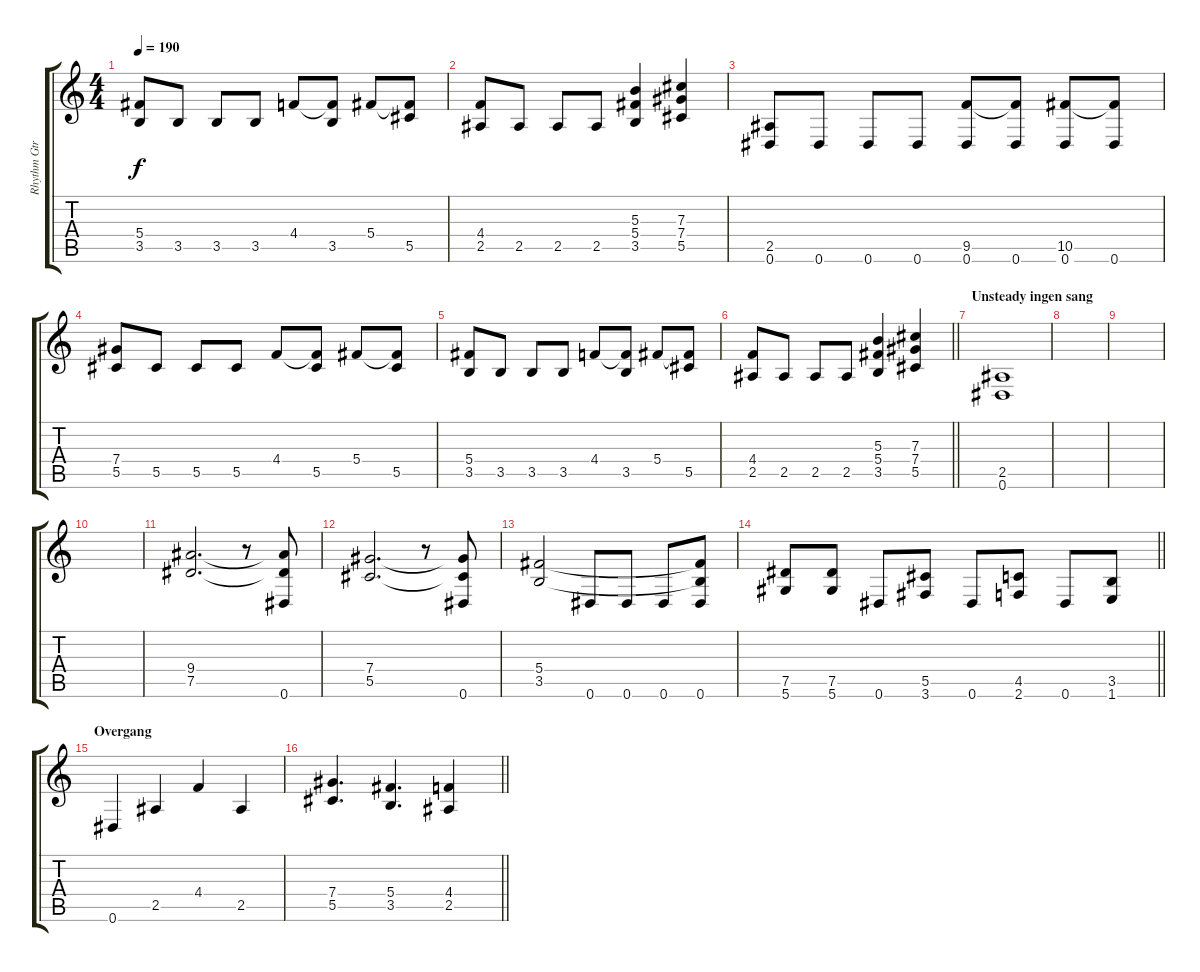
\track ("Rhythm Gtr. 2" "Rhythm Gtr") {instrument distortionguitar}
\staff {score tabs}
\tuning (Eb4 Bb3 Gb3 Db3 Ab2 Eb2) {hide}
\ts (4 4)
\tempo 190
\clef g2
\ks c
(5.4 3.5).8{dy f} 3.5.8 3.5.8 3.5.8 4.4.8 (4.4{t} 3.5).8 5.4.8 (5.4{t} 5.5).8 |
(4.4 2.5).8 2.5.8 2.5.8 2.5.8 (5.3 5.4 3.5).4 (7.3 7.4 5.5).4 |
(2.5 0.6).8 0.6.8 0.6.8 0.6.8 (9.5 0.6).8 (9.5{t} 0.6).8 (10.5 0.6).8 (10.5{t} 0.6).8 |
(7.4 5.5).8 5.5.8 5.5.8 5.5.8 4.4.8 (4.4{t} 5.5).8 5.4.8 (5.4{t} 5.5).8 |
(5.4 3.5).8 3.5.8 3.5.8 3.5.8 4.4.8 (4.4{t} 3.5).8 5.4.8 (5.4{t} 5.5).8 |
\barLineRight lightlight
(4.4 2.5).8 2.5.8 2.5.8 2.5.8 (5.3 5.4 3.5).4 (7.3 7.4 5.5).4 |
\section ("" "Unsteady ingen sang")
(2.5 0.6).1 |
|
|
|
(9.4 7.5).2{d} r.8 (9.4{t} 7.5{t} 0.6).8 |
(7.4 5.5).2{d} r.8 (7.4{t} 5.5{t} 0.6).8 |
(5.4 3.5).2 0.6.8 0.6.8 0.6.8 (5.4{t} 3.5{t} 0.6).8 |
\barLineRight lightlight
(7.5 5.6).8 (7.5 5.6).8 0.6.8 (5.5 3.6).8 0.6.8 (4.5 2.6).8 0.6.8 (3.5 1.6).8 |
\section ("" "Overgang")
0.6.4 2.5.4 4.4.4 2.5.4 |
\barLineRight lightlight
(7.4 5.5).4{d} (5.4 3.5).4{d} (4.4 2.5).4
